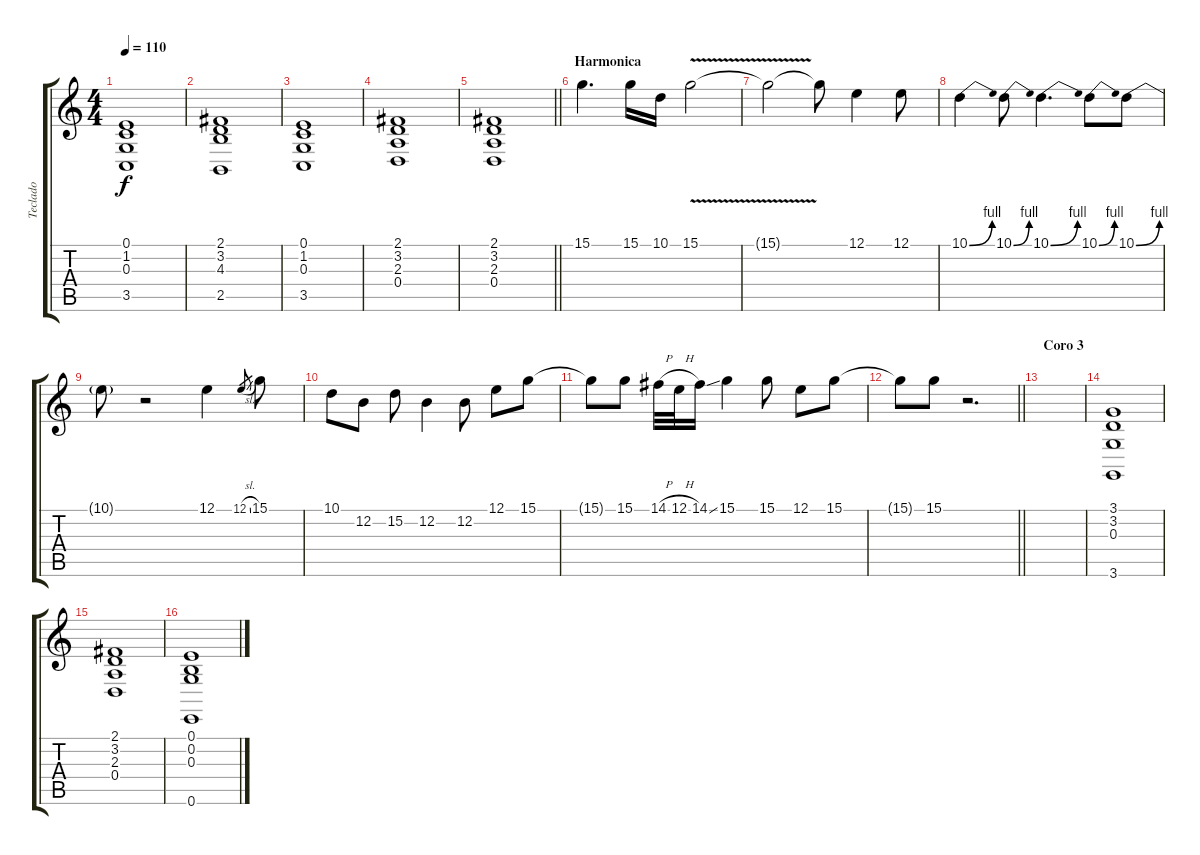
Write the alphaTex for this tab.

\track ("Teclado" "Teclado") {instrument drawbarorgan}
\staff {score tabs}
\tuning (E4 B3 G3 D3 A2 E2) {hide}
\ts (4 4)
\tempo 110
\clef g2
\ks c
(0.1 1.2 0.3 3.5).1{dy f} |
(2.1 3.2 4.3 2.5).1 |
(0.1 1.2 0.3 3.5).1 |
(2.1 3.2 2.3 0.4).1 |
\barLineRight lightlight
(2.1 3.2 2.3 0.4).1 |
\section ("" "Harmonica")
15.1.4{d volume 16 instrument harmonica} 15.1.16 10.1.16 15.1{v}.2 |
15.1{t}.2 15.1{t}.8 12.1.4 12.1.8 |
10.1{be (bend 0 0 60 4)}.4 10.1{be (bend 0 0 60 4)}.8 10.1{be (bend 0 0 60 4)}.4{d} 10.1{be (bend 0 0 60 4)}.8 10.1{be (bend 0 0 60 4)}.8 |
10.1{t}.8 r.2 12.1.4 12.1{sl}.8{gr} 15.1.8 |
10.1.8 12.2.8 15.2.8 12.2.4 12.2.8 12.1.8 15.1.8 |
15.1{t}.8 15.1.8 14.1{h}.32 12.1{h}.32 14.1{ss}.16 15.1.4 15.1.8 12.1.8 15.1.8 |
\barLineRight lightlight
15.1{t}.8 15.1.8 r.2{d} |
\section ("" "Coro 3")
|
(3.1 3.2 0.3 3.6).1{volume 7 instrument drawbarorgan} |
(2.1 3.2 2.3 0.4).1 |
(0.1 0.2 0.3 0.6).1
